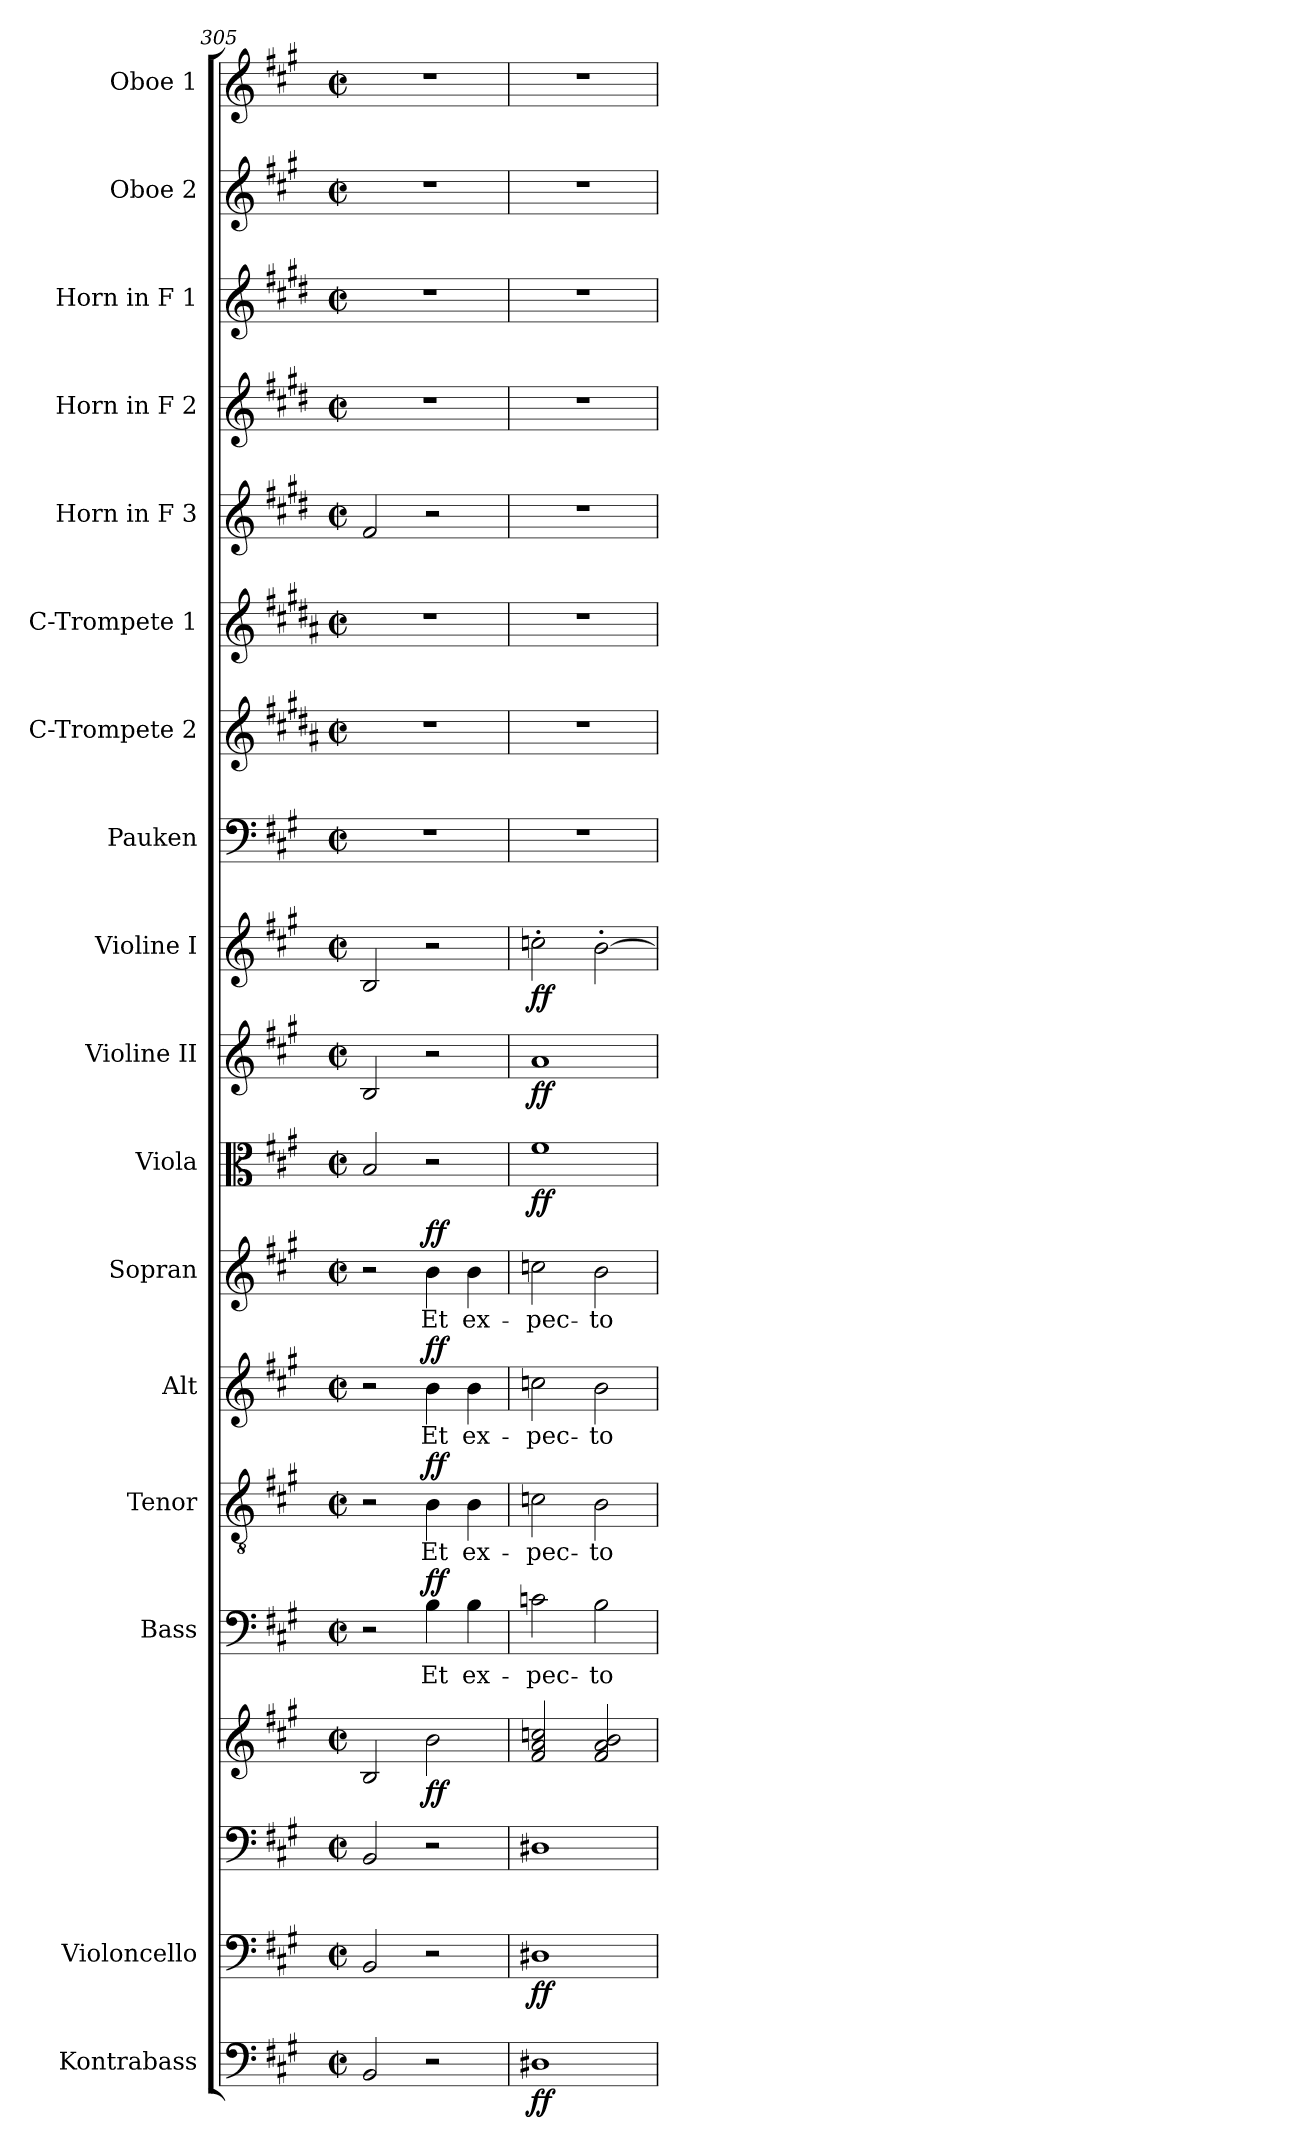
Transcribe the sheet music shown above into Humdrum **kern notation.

**kern	**dynam	**kern	**dynam	**kern	**kern	**dynam	**kern	**text	**dynam	**kern	**text	**dynam	**kern	**text	**dynam	**kern	**text	**dynam	**kern	**dynam	**kern	**dynam	**kern	**dynam	**kern	**kern	**kern	**kern	**kern	**kern	**kern	**kern
*part18	*part18	*part17	*part17	*part16	*part16	*part16	*part15	*part15	*part15	*part14	*part14	*part14	*part13	*part13	*part13	*part12	*part12	*part12	*part11	*part11	*part10	*part10	*part9	*part9	*part8	*part7	*part6	*part5	*part4	*part3	*part2	*part1
*staff19	*staff19	*staff18	*staff18	*staff17	*staff16	*staff16/17	*staff15	*staff15	*staff15	*staff14	*staff14	*staff14	*staff13	*staff13	*staff13	*staff12	*staff12	*staff12	*staff11	*staff11	*staff10	*staff10	*staff9	*staff9	*staff8	*staff7	*staff6	*staff5	*staff4	*staff3	*staff2	*staff1
*I"Kontrabass	*	*I"Violoncello	*	*	*	*	*I"Bass	*	*	*I"Tenor	*	*	*I"Alt	*	*	*I"Sopran	*	*	*I"Viola	*	*I"Violine II	*	*I"Violine I	*	*I"Pauken	*I"C-Trompete 2	*I"C-Trompete 1	*I"Horn in F 3	*I"Horn in F 2	*I"Horn in F 1	*I"Oboe 2	*I"Oboe 1
*I'Kb.	*	*I'Vc.	*	*	*	*	*I'B.	*	*	*I'T.	*	*	*I'A.	*	*	*I'S.	*	*	*I'Vla.	*	*I'Vl. II	*	*I'Vl. I	*	*I'Pk.	*I'C Trp. 2	*I'C Trp. 1	*	*	*	*I'Ob. 2	*I'Ob. 1
*clefF4	*	*clefF4	*	*clefF4	*clefG2	*	*clefF4	*	*	*clefGv2	*	*	*clefG2	*	*	*clefG2	*	*	*clefC3	*	*clefG2	*	*clefG2	*	*clefF4	*clefG2	*clefG2	*clefG2	*clefG2	*clefG2	*clefG2	*clefG2
*ITrd7c12	*	*	*	*	*	*	*	*	*	*	*	*	*	*	*	*	*	*	*	*	*	*	*	*	*	*ITrd1c2	*ITrd1c2	*ITrd4c7	*ITrd4c7	*ITrd4c7	*	*
*k[f#c#g#]	*	*k[f#c#g#]	*	*k[f#c#g#]	*k[f#c#g#]	*	*k[f#c#g#]	*	*	*k[f#c#g#]	*	*	*k[f#c#g#]	*	*	*k[f#c#g#]	*	*	*k[f#c#g#]	*	*k[f#c#g#]	*	*k[f#c#g#]	*	*k[f#c#g#]	*k[f#c#g#]	*k[f#c#g#]	*k[f#c#g#]	*k[f#c#g#]	*k[f#c#g#]	*k[f#c#g#]	*k[f#c#g#]
*A:	*	*A:	*	*A:	*A:	*	*A:	*	*	*A:	*	*	*A:	*	*	*A:	*	*	*A:	*	*A:	*	*A:	*	*A:	*A:	*A:	*A:	*A:	*A:	*A:	*A:
*M2/2	*	*M2/2	*	*M2/2	*M2/2	*	*M2/2	*	*	*M2/2	*	*	*M2/2	*	*	*M2/2	*	*	*M2/2	*	*M2/2	*	*M2/2	*	*M2/2	*M2/2	*M2/2	*M2/2	*M2/2	*M2/2	*M2/2	*M2/2
*met(c|)	*	*met(c|)	*	*met(c|)	*met(c|)	*	*met(c|)	*	*	*met(c|)	*	*	*met(c|)	*	*	*met(c|)	*	*	*met(c|)	*	*met(c|)	*	*met(c|)	*	*met(c|)	*met(c|)	*met(c|)	*met(c|)	*met(c|)	*met(c|)	*met(c|)	*met(c|)
=305	=305	=305	=305	=305	=305	=305	=305	=305	=305	=305	=305	=305	=305	=305	=305	=305	=305	=305	=305	=305	=305	=305	=305	=305	=305	=305	=305	=305	=305	=305	=305	=305
2BBB/	.	2BB/	.	2BB/	2B/	.	2r	.	.	2r	.	.	2r	.	.	2r	.	.	2B/	.	2B/	.	2B/	.	1r	1r	1r	2B/	1r	1r	1r	1r
!	!	!	!	!	!	!LO:DY:b	!	!LO:LY:b	!LO:DY:a	!	!LO:LY:b	!LO:DY:a	!	!LO:LY:b	!LO:DY:a	!	!LO:LY:b	!LO:DY:a	!	!	!	!	!	!	!	!	!	!	!	!	!	!
2r	.	2r	.	2r	2b\	ff	4B\	Et	ff	4B\	Et	ff	4b\	Et	ff	4b\	Et	ff	2r	.	2r	.	2r	.	.	.	.	2r	.	.	.	.
!	!	!	!	!	!	!	!	!LO:LY:b	!	!	!LO:LY:b	!	!	!LO:LY:b	!	!	!LO:LY:b	!	!	!	!	!	!	!	!	!	!	!	!	!	!	!
.	.	.	.	.	.	.	4B\	ex-	.	4B\	ex-	.	4b\	ex-	.	4b\	ex-	.	.	.	.	.	.	.	.	.	.	.	.	.	.	.
=306	=306	=306	=306	=306	=306	=306	=306	=306	=306	=306	=306	=306	=306	=306	=306	=306	=306	=306	=306	=306	=306	=306	=306	=306	=306	=306	=306	=306	=306	=306	=306	=306
!	!LO:DY:b	!	!LO:DY:b	!	!	!	!	!LO:LY:b	!	!	!LO:LY:b	!	!	!LO:LY:b	!	!	!LO:LY:b	!	!	!LO:DY:b	!	!LO:DY:b	!	!LO:DY:b	!	!	!	!	!	!	!	!
1DD#X	ff	1D#X	ff	1D#X	2f#/ 2a/ 2ccn/	.	2cn\	-pec-	.	2cn\	-pec-	.	2ccn\	-pec-	.	2ccn\	-pec-	.	1f#	ff	1a	ff	2ccn'>\	ff	1r	1r	1r	1r	1r	1r	1r	1r
!	!	!	!	!	!	!	!	!LO:LY:b	!	!	!LO:LY:b	!	!	!LO:LY:b	!	!	!LO:LY:b	!	!	!	!	!	!	!	!	!	!	!	!	!	!	!
.	.	.	.	.	2f#/ 2a/ 2b/	.	2B\	-to	.	2B\	-to	.	2b\	-to	.	2b\	-to	.	.	.	.	.	[2b'>\	.	.	.	.	.	.	.	.	.
=	=	=	=	=	=	=	=	=	=	=	=	=	=	=	=	=	=	=	=	=	=	=	=	=	=	=	=	=	=	=	=	=
*-	*-	*-	*-	*-	*-	*-	*-	*-	*-	*-	*-	*-	*-	*-	*-	*-	*-	*-	*-	*-	*-	*-	*-	*-	*-	*-	*-	*-	*-	*-	*-	*-
